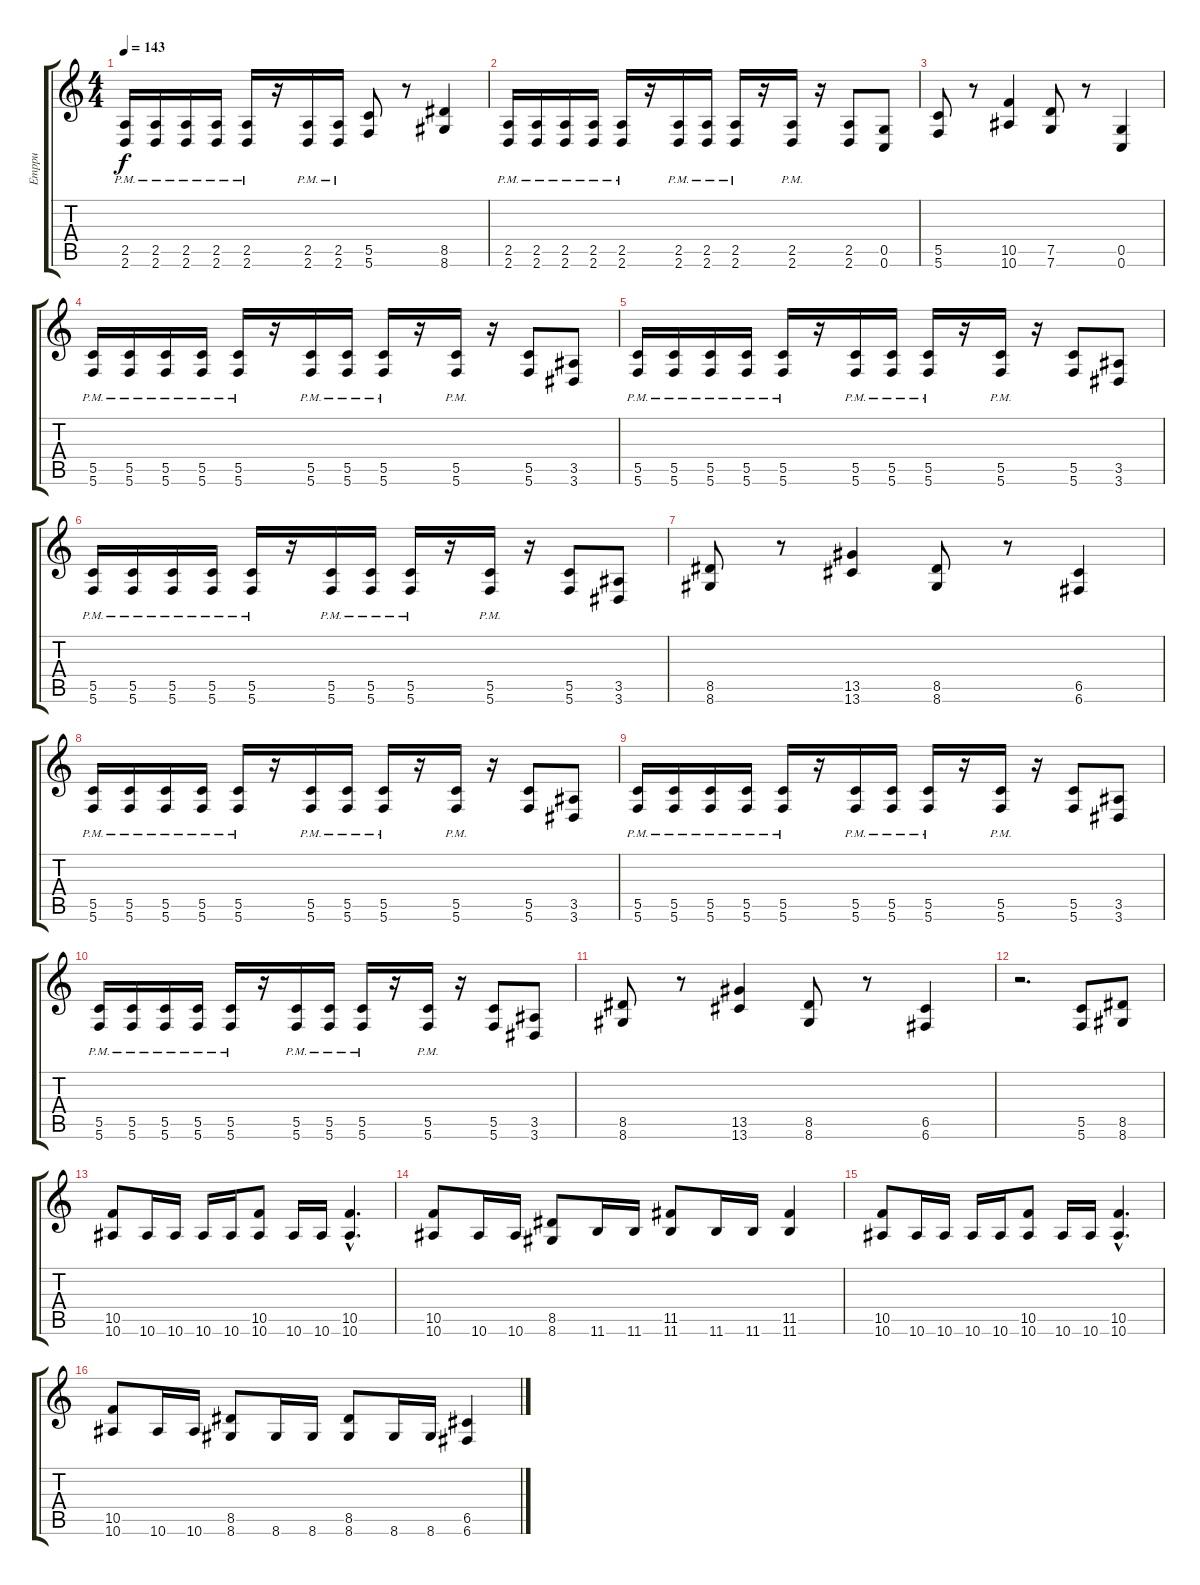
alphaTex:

\track ("Emppu" "Emppu") {instrument distortionguitar}
\staff {score tabs}
\tuning (D4 A3 F3 C3 G2 C2) {hide}
\ts (4 4)
\tempo 143
\clef g2
\ks c
(2.5{pm} 2.6{pm}).16{dy f} (2.5{pm} 2.6{pm}).16 (2.5{pm} 2.6{pm}).16 (2.5{pm} 2.6{pm}).16 (2.5{pm} 2.6{pm}).16 r.16 (2.5{pm} 2.6{pm}).16 (2.5{pm} 2.6{pm}).16 (5.5 5.6).8 r.8 (8.5 8.6).4 |
(2.5{pm} 2.6{pm}).16 (2.5{pm} 2.6{pm}).16 (2.5{pm} 2.6{pm}).16 (2.5{pm} 2.6{pm}).16 (2.5{pm} 2.6{pm}).16 r.16 (2.5{pm} 2.6{pm}).16 (2.5{pm} 2.6{pm}).16 (2.5{pm} 2.6{pm}).16 r.16 (2.5{pm} 2.6{pm}).16 r.16 (2.5 2.6).8 (0.5 0.6).8 |
(5.5 5.6).8 r.8 (10.5 10.6).4 (7.5 7.6).8 r.8 (0.5 0.6).4 |
(5.5{pm} 5.6{pm}).16 (5.5{pm} 5.6{pm}).16 (5.5{pm} 5.6{pm}).16 (5.5{pm} 5.6{pm}).16 (5.5{pm} 5.6{pm}).16 r.16 (5.5{pm} 5.6{pm}).16 (5.5{pm} 5.6{pm}).16 (5.5{pm} 5.6{pm}).16 r.16 (5.5{pm} 5.6{pm}).16 r.16 (5.5 5.6).8 (3.5 3.6).8 |
(5.5{pm} 5.6{pm}).16 (5.5{pm} 5.6{pm}).16 (5.5{pm} 5.6{pm}).16 (5.5{pm} 5.6{pm}).16 (5.5{pm} 5.6{pm}).16 r.16 (5.5{pm} 5.6{pm}).16 (5.5{pm} 5.6{pm}).16 (5.5{pm} 5.6{pm}).16 r.16 (5.5{pm} 5.6{pm}).16 r.16 (5.5 5.6).8 (3.5 3.6).8 |
(5.5{pm} 5.6{pm}).16 (5.5{pm} 5.6{pm}).16 (5.5{pm} 5.6{pm}).16 (5.5{pm} 5.6{pm}).16 (5.5{pm} 5.6{pm}).16 r.16 (5.5{pm} 5.6{pm}).16 (5.5{pm} 5.6{pm}).16 (5.5{pm} 5.6{pm}).16 r.16 (5.5{pm} 5.6{pm}).16 r.16 (5.5 5.6).8 (3.5 3.6).8 |
(8.5 8.6).8 r.8 (13.5 13.6).4 (8.5 8.6).8 r.8 (6.5 6.6).4 |
(5.5{pm} 5.6{pm}).16 (5.5{pm} 5.6{pm}).16 (5.5{pm} 5.6{pm}).16 (5.5{pm} 5.6{pm}).16 (5.5{pm} 5.6{pm}).16 r.16 (5.5{pm} 5.6{pm}).16 (5.5{pm} 5.6{pm}).16 (5.5{pm} 5.6{pm}).16 r.16 (5.5{pm} 5.6{pm}).16 r.16 (5.5 5.6).8 (3.5 3.6).8 |
(5.5{pm} 5.6{pm}).16 (5.5{pm} 5.6{pm}).16 (5.5{pm} 5.6{pm}).16 (5.5{pm} 5.6{pm}).16 (5.5{pm} 5.6{pm}).16 r.16 (5.5{pm} 5.6{pm}).16 (5.5{pm} 5.6{pm}).16 (5.5{pm} 5.6{pm}).16 r.16 (5.5{pm} 5.6{pm}).16 r.16 (5.5 5.6).8 (3.5 3.6).8 |
(5.5{pm} 5.6{pm}).16 (5.5{pm} 5.6{pm}).16 (5.5{pm} 5.6{pm}).16 (5.5{pm} 5.6{pm}).16 (5.5{pm} 5.6{pm}).16 r.16 (5.5{pm} 5.6{pm}).16 (5.5{pm} 5.6{pm}).16 (5.5{pm} 5.6{pm}).16 r.16 (5.5{pm} 5.6{pm}).16 r.16 (5.5 5.6).8 (3.5 3.6).8 |
(8.5 8.6).8 r.8 (13.5 13.6).4 (8.5 8.6).8 r.8 (6.5 6.6).4 |
r.2{d} (5.5 5.6).8 (8.5 8.6).8 |
(10.5 10.6).8 10.6.16 10.6.16 10.6.16 10.6.16 (10.5 10.6).8 10.6.16 10.6.16 (10.5{hac} 10.6{hac}).4{d} |
(10.5 10.6).8 10.6.16 10.6.16 (8.5 8.6).8 11.6.16 11.6.16 (11.5 11.6).8 11.6.16 11.6.16 (11.5 11.6).4 |
(10.5 10.6).8 10.6.16 10.6.16 10.6.16 10.6.16 (10.5 10.6).8 10.6.16 10.6.16 (10.5{hac} 10.6{hac}).4{d} |
(10.5 10.6).8 10.6.16 10.6.16 (8.5 8.6).8 8.6.16 8.6.16 (8.5 8.6).8 8.6.16 8.6.16 (6.5 6.6).4
